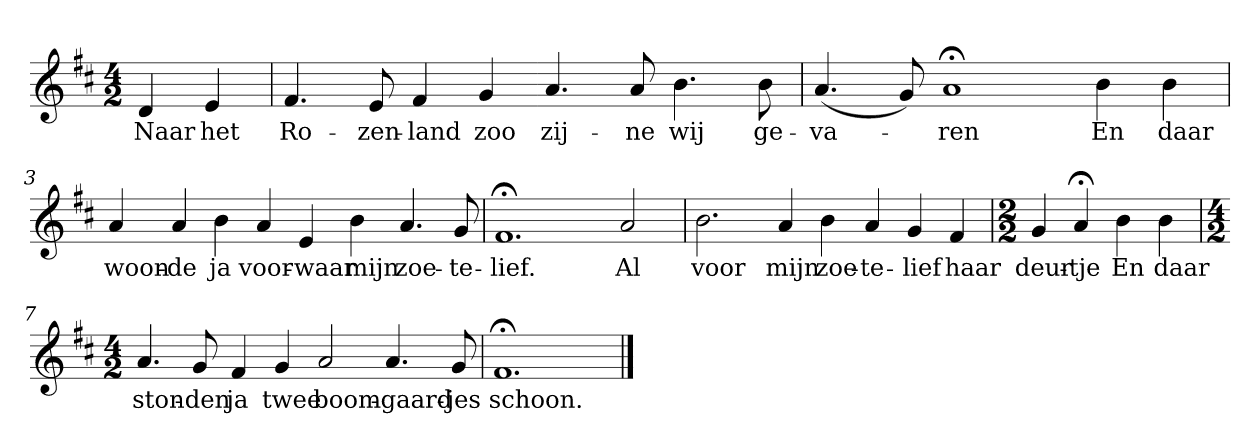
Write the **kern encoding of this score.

**kern	**text
*part1	*part1
*staff1	*staff1
*k[f#c#]	*
*D:	*
*M4/2	*
*MM120	*
=	=
4d	Naar
4e	het
=1	=1
4.f#	Ro-
8e	-zen-
4f#	-land
4g	zoo
4.a	zij-
8a	-ne
4.b	wij
8b	ge-
=2	=2
(4.a	-va-
8g)	.
1a;<	-ren
4b	En
4b	daar
=3	=3
4a	woon-
4a	-de
4b	ja
4a	voor-
4e	-waar
4b	mijn
4.a	zoe-
8g	-te-
=4	=4
1.f#;<	-lief.
2a	Al
=5	=5
2.b	voor
4a	mijn
4b	zoe-
4a	-te-
4g	-lief
4f#	haar
=6	=6
*M2/2	*
4g	deur-
4a;<	-tje
4b	En
4b	daar
=7	=7
*M4/2	*
4.a	ston-
8g	-den
4f#	ja
4g	twee
2a	boom-
4.a	-gaard-
8g	-jes
=8	=8
1.f#;<	schoon.
==	==
*-	*-
